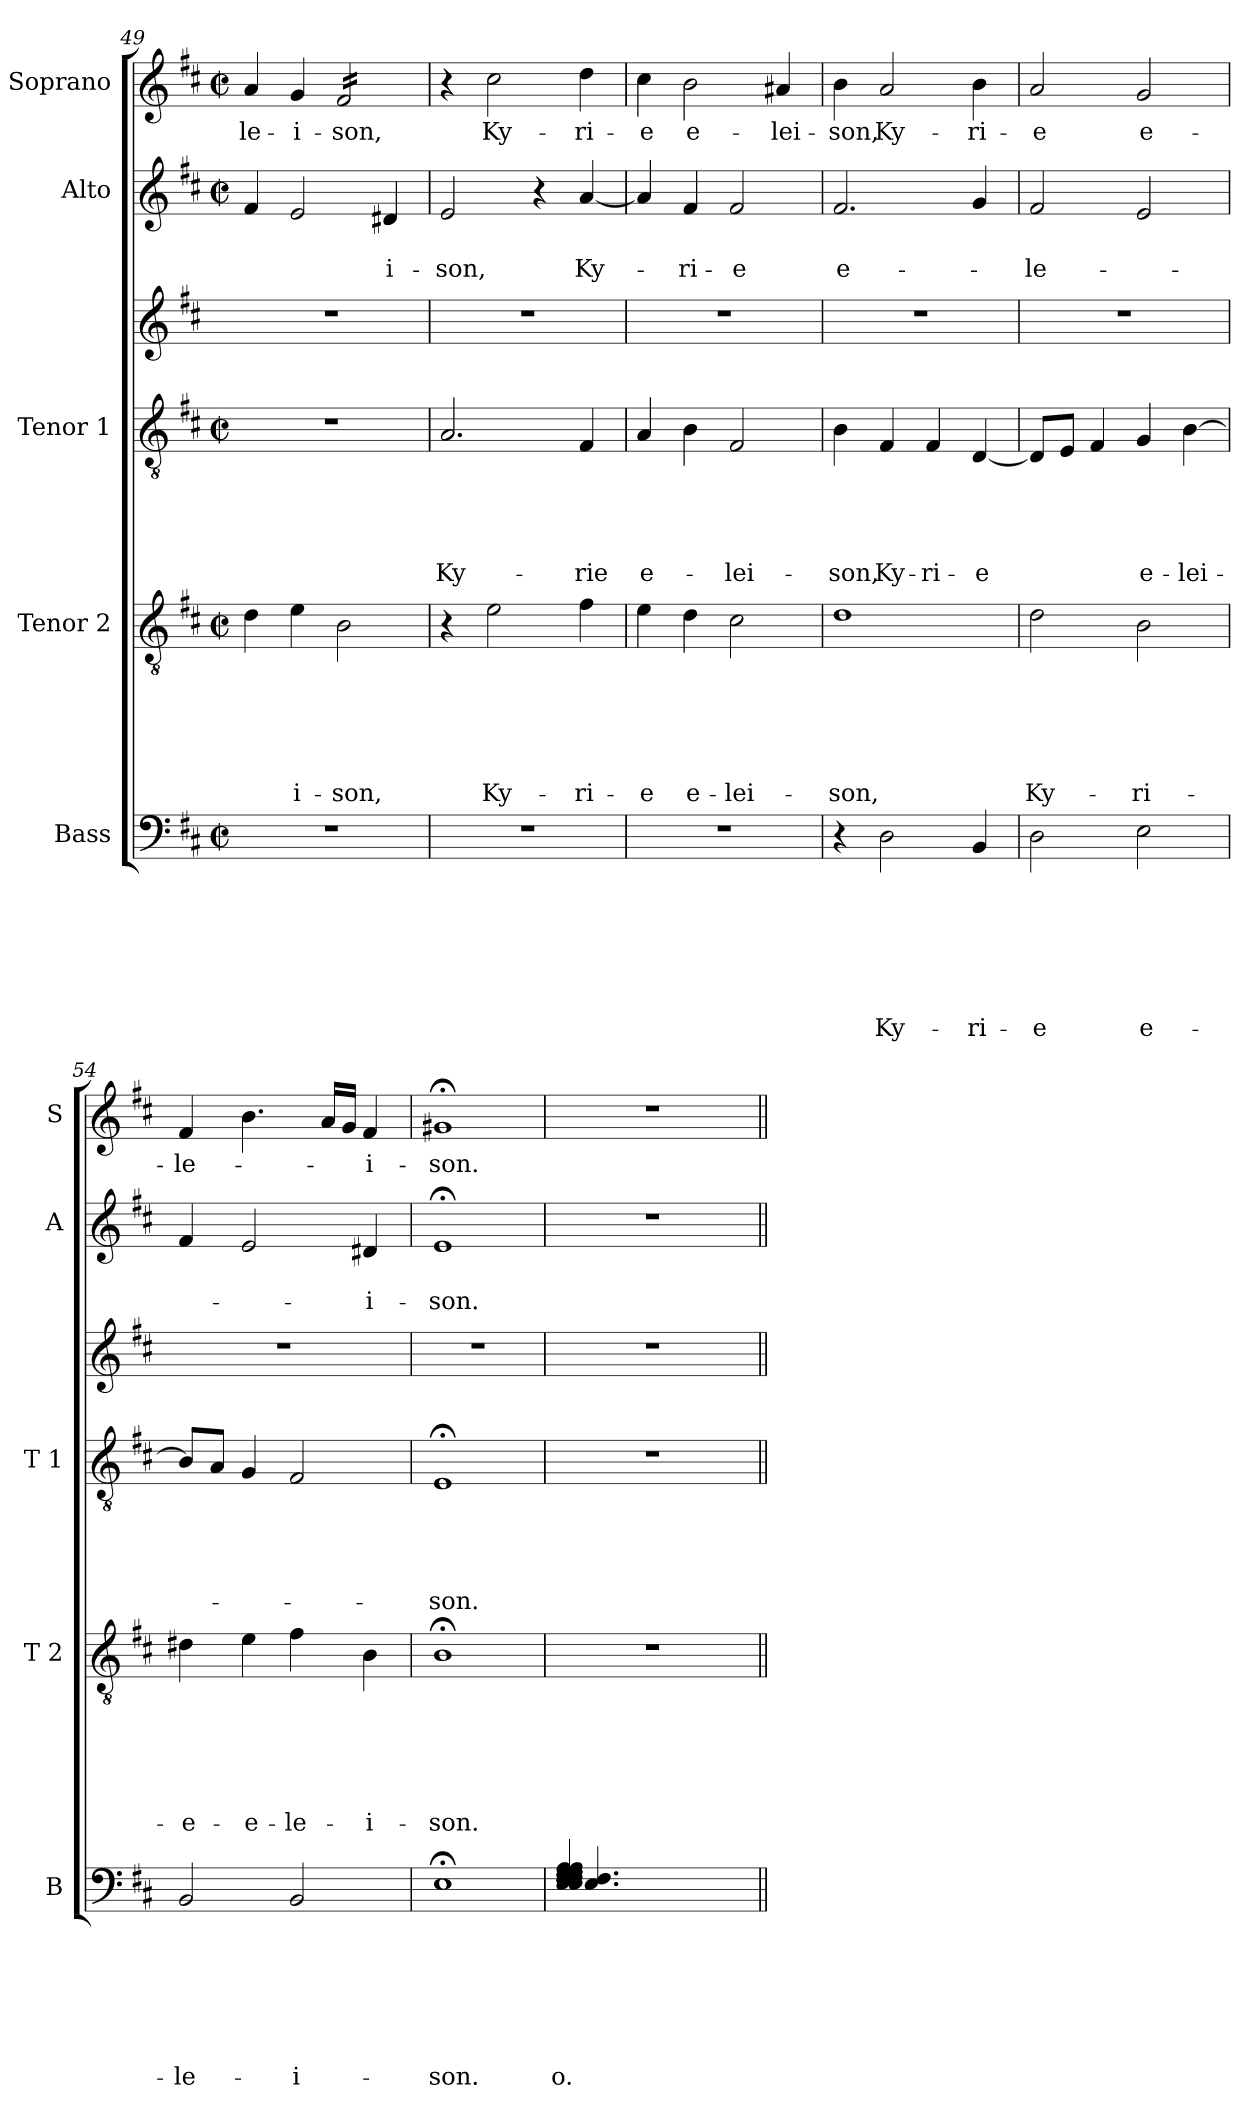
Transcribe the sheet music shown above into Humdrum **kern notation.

**kern	**text	**text	**text	**text	**text	**text	**text	**kern	**text	**text	**text	**text	**text	**text	**kern	**text	**text	**text	**text	**text	**kern	**kern	**text	**text	**kern	**text
*part6	*part6	*part6	*part6	*part6	*part6	*part6	*part6	*part5	*part5	*part5	*part5	*part5	*part5	*part5	*part4	*part4	*part4	*part4	*part4	*part4	*part3	*part2	*part2	*part2	*part1	*part1
*staff6	*staff6	*staff6	*staff6	*staff6	*staff6	*staff6	*staff6	*staff5	*staff5	*staff5	*staff5	*staff5	*staff5	*staff5	*staff4	*staff4	*staff4	*staff4	*staff4	*staff4	*staff3	*staff2	*staff2	*staff2	*staff1	*staff1
*I"Bass	*	*	*	*	*	*	*	*I"Tenor 2	*	*	*	*	*	*	*I"Tenor 1	*	*	*	*	*	*	*I"Alto	*	*	*I"Soprano	*
*I'B	*	*	*	*	*	*	*	*I'T 2	*	*	*	*	*	*	*I'T 1	*	*	*	*	*	*	*I'A	*	*	*I'S	*
*clefF4	*	*	*	*	*	*	*	*clefGv2	*	*	*	*	*	*	*clefGv2	*	*	*	*	*	*clefG2	*clefG2	*	*	*clefG2	*
*k[f#c#]	*	*	*	*	*	*	*	*k[f#c#]	*	*	*	*	*	*	*k[f#c#]	*	*	*	*	*	*k[f#c#]	*k[f#c#]	*	*	*k[f#c#]	*
*D:	*	*	*	*	*	*	*	*D:	*	*	*	*	*	*	*D:	*	*	*	*	*	*D:	*D:	*	*	*D:	*
*M2/2	*	*	*	*	*	*	*	*M2/2	*	*	*	*	*	*	*M2/2	*	*	*	*	*	*	*M2/2	*	*	*M2/2	*
*met(c|)	*	*	*	*	*	*	*	*met(c|)	*	*	*	*	*	*	*met(c|)	*	*	*	*	*	*	*met(c|)	*	*	*met(c|)	*
=49	=49	=49	=49	=49	=49	=49	=49	=49	=49	=49	=49	=49	=49	=49	=49	=49	=49	=49	=49	=49	=49	=49	=49	=49	=49	=49
!	!	!	!	!	!	!	!	!	!	!	!	!	!	!	!	!	!	!	!	!	!	!	!	!	!	!LO:LY:b
1r	.	.	.	.	.	.	.	4d\	.	.	.	.	.	.	1r	.	.	.	.	.	1r	4f#/	.	.	4a/	-le-
!	!	!	!	!	!	!	!	!	!	!	!	!	!	!LO:LY:b	!	!	!	!	!	!	!	!	!	!	!	!LO:LY:b
.	.	.	.	.	.	.	.	4e\	.	.	.	.	.	-i-	.	.	.	.	.	.	.	2e/	.	.	4g/	-i-
!	!	!	!	!	!	!	!	!	!	!	!	!	!	!LO:LY:b	!	!	!	!	!	!	!	!	!	!	!	!LO:LY:b
*	*	*	*	*	*	*	*	*	*	*	*	*	*	*	*	*	*	*	*	*	*	*	*	*	*tremolo	*
.	.	.	.	.	.	.	.	2B\	.	.	.	.	.	-son,	.	.	.	.	.	.	.	.	.	.	16f#/LL	-son,
.	.	.	.	.	.	.	.	.	.	.	.	.	.	.	.	.	.	.	.	.	.	.	.	.	16f#/	.
.	.	.	.	.	.	.	.	.	.	.	.	.	.	.	.	.	.	.	.	.	.	.	.	.	16f#/	.
.	.	.	.	.	.	.	.	.	.	.	.	.	.	.	.	.	.	.	.	.	.	.	.	.	16f#/	.
!	!	!	!	!	!	!	!	!	!	!	!	!	!	!	!	!	!	!	!	!	!	!	!	!LO:LY:b	!	!
.	.	.	.	.	.	.	.	.	.	.	.	.	.	.	.	.	.	.	.	.	.	4d#X/	.	-i-	16f#/	.
.	.	.	.	.	.	.	.	.	.	.	.	.	.	.	.	.	.	.	.	.	.	.	.	.	16f#/	.
.	.	.	.	.	.	.	.	.	.	.	.	.	.	.	.	.	.	.	.	.	.	.	.	.	16f#/	.
.	.	.	.	.	.	.	.	.	.	.	.	.	.	.	.	.	.	.	.	.	.	.	.	.	16f#/JJ	.
*	*	*	*	*	*	*	*	*	*	*	*	*	*	*	*	*	*	*	*	*	*	*	*	*	*Xtremolo	*
!!LO:LB:g=z
=50	=50	=50	=50	=50	=50	=50	=50	=50	=50	=50	=50	=50	=50	=50	=50	=50	=50	=50	=50	=50	=50	=50	=50	=50	=50	=50
!	!	!	!	!	!	!	!	!	!	!	!	!	!	!	!	!	!	!	!	!LO:LY:b	!	!	!	!LO:LY:b	!	!
1r	.	.	.	.	.	.	.	4r	.	.	.	.	.	.	2.A/	.	.	.	.	Ky-	1r	2e/	.	-son,	4r	.
!	!	!	!	!	!	!	!	!	!	!	!	!	!	!LO:LY:b	!	!	!	!	!	!	!	!	!	!	!	!LO:LY:b
.	.	.	.	.	.	.	.	2e\	.	.	.	.	.	Ky-	.	.	.	.	.	.	.	.	.	.	2cc#\	Ky-
.	.	.	.	.	.	.	.	.	.	.	.	.	.	.	.	.	.	.	.	.	.	4r	.	.	.	.
!	!	!	!	!	!	!	!	!	!	!	!	!	!	!LO:LY:b	!	!	!	!	!	!LO:LY:b	!	!	!	!LO:LY:b	!	!LO:LY:b
.	.	.	.	.	.	.	.	4f#\	.	.	.	.	.	-ri-	4F#/	.	.	.	.	-rie	.	[<4a/	.	Ky-	4dd\	-ri-
=51	=51	=51	=51	=51	=51	=51	=51	=51	=51	=51	=51	=51	=51	=51	=51	=51	=51	=51	=51	=51	=51	=51	=51	=51	=51	=51
!	!	!	!	!	!	!	!	!	!	!	!	!	!	!LO:LY:b	!	!	!	!	!	!LO:LY:b	!	!	!	!	!	!LO:LY:b
1r	.	.	.	.	.	.	.	4e\	.	.	.	.	.	-e	4A/	.	.	.	.	e-	1r	4a/]	.	.	4cc#\	-e
!	!	!	!	!	!	!	!	!	!	!	!	!	!	!LO:LY:b	!	!	!	!	!	!	!	!	!	!LO:LY:b	!	!LO:LY:b
.	.	.	.	.	.	.	.	4d\	.	.	.	.	.	e-	4B\	.	.	.	.	.	.	4f#/	.	-ri-	2b\	e-
!	!	!	!	!	!	!	!	!	!	!	!	!	!	!LO:LY:b	!	!	!	!	!	!LO:LY:b	!	!	!	!LO:LY:b	!	!
.	.	.	.	.	.	.	.	2c#\	.	.	.	.	.	-lei-	2F#/	.	.	.	.	-lei-	.	2f#/	.	-e	.	.
!	!	!	!	!	!	!	!	!	!	!	!	!	!	!	!	!	!	!	!	!	!	!	!	!	!	!LO:LY:b
.	.	.	.	.	.	.	.	.	.	.	.	.	.	.	.	.	.	.	.	.	.	.	.	.	4a#X/	-lei-
=52	=52	=52	=52	=52	=52	=52	=52	=52	=52	=52	=52	=52	=52	=52	=52	=52	=52	=52	=52	=52	=52	=52	=52	=52	=52	=52
!	!	!	!	!	!	!	!	!	!	!	!	!	!	!LO:LY:b	!	!	!	!	!	!LO:LY:b	!	!	!	!LO:LY:b	!	!LO:LY:b
4r	.	.	.	.	.	.	.	1d	.	.	.	.	.	-son,	4B\	.	.	.	.	-son,	1r	2.f#/	.	e-	4b\	-son,
!	!	!	!	!	!	!	!LO:LY:b	!	!	!	!	!	!	!	!	!	!	!	!	!LO:LY:b	!	!	!	!	!	!LO:LY:b
2D\	.	.	.	.	.	.	Ky-	.	.	.	.	.	.	.	4F#/	.	.	.	.	Ky-	.	.	.	.	2a/	Ky-
!	!	!	!	!	!	!	!	!	!	!	!	!	!	!	!	!	!	!	!	!LO:LY:b	!	!	!	!	!	!
.	.	.	.	.	.	.	.	.	.	.	.	.	.	.	4F#/	.	.	.	.	-ri-	.	.	.	.	.	.
!	!	!	!	!	!	!	!LO:LY:b	!	!	!	!	!	!	!	!	!	!	!	!	!LO:LY:b:rj	!	!	!	!	!	!LO:LY:b
4BB/	.	.	.	.	.	.	-ri-	.	.	.	.	.	.	.	[<4D/	.	.	.	.	-e	.	4g/	.	.	4b\	-ri-
=53	=53	=53	=53	=53	=53	=53	=53	=53	=53	=53	=53	=53	=53	=53	=53	=53	=53	=53	=53	=53	=53	=53	=53	=53	=53	=53
!	!	!	!	!	!	!	!LO:LY:b	!	!	!	!	!	!	!LO:LY:b	!	!	!	!	!	!	!	!	!	!LO:LY:b	!	!LO:LY:b
2D\	.	.	.	.	.	.	-e	2d\	.	.	.	.	.	Ky-	8D/L]	.	.	.	.	.	1r	2f#/	.	-le-	2a/	-e
.	.	.	.	.	.	.	.	.	.	.	.	.	.	.	8E/J	.	.	.	.	.	.	.	.	.	.	.
.	.	.	.	.	.	.	.	.	.	.	.	.	.	.	4F#/	.	.	.	.	.	.	.	.	.	.	.
!	!	!	!	!	!	!	!LO:LY:b	!	!	!	!	!	!	!LO:LY:b	!	!	!	!	!	!LO:LY:b	!	!	!	!	!	!LO:LY:b
2E\	.	.	.	.	.	.	e-	2B\	.	.	.	.	.	-ri-	4G/	.	.	.	.	e-	.	2e/	.	.	2g/	e-
!	!	!	!	!	!	!	!	!	!	!	!	!	!	!	!	!	!	!	!	!LO:LY:b	!	!	!	!	!	!
.	.	.	.	.	.	.	.	.	.	.	.	.	.	.	[>4B\	.	.	.	.	-lei-	.	.	.	.	.	.
=54	=54	=54	=54	=54	=54	=54	=54	=54	=54	=54	=54	=54	=54	=54	=54	=54	=54	=54	=54	=54	=54	=54	=54	=54	=54	=54
!	!	!	!	!	!	!	!LO:LY:b	!	!	!	!	!	!	!LO:LY:b	!	!	!	!	!	!	!	!	!	!	!	!LO:LY:b
2BB/	.	.	.	.	.	.	-le-	4d#X\	.	.	.	.	.	-e-	8B/L]	.	.	.	.	.	1r	4f#/	.	.	4f#/	-le-
.	.	.	.	.	.	.	.	.	.	.	.	.	.	.	8A/J	.	.	.	.	.	.	.	.	.	.	.
!	!	!	!	!	!	!	!	!	!	!	!	!	!	!LO:LY:b	!	!	!	!	!	!	!	!	!	!	!	!
.	.	.	.	.	.	.	.	4e\	.	.	.	.	.	-e-	4G/	.	.	.	.	.	.	2e/	.	.	4.b\	.
!	!	!	!	!	!	!	!LO:LY:b	!	!	!	!	!	!	!LO:LY:b	!	!	!	!	!	!	!	!	!	!	!	!
2BB/	.	.	.	.	.	.	-i-	4f#\	.	.	.	.	.	-le-	2F#/	.	.	.	.	.	.	.	.	.	.	.
.	.	.	.	.	.	.	.	.	.	.	.	.	.	.	.	.	.	.	.	.	.	.	.	.	16a/LL	.
.	.	.	.	.	.	.	.	.	.	.	.	.	.	.	.	.	.	.	.	.	.	.	.	.	16g/JJ	.
!	!	!	!	!	!	!	!	!	!	!	!	!	!	!LO:LY:b	!	!	!	!	!	!	!	!	!	!LO:LY:b	!	!LO:LY:b
.	.	.	.	.	.	.	.	4B\	.	.	.	.	.	-i-	.	.	.	.	.	.	.	4d#X/	.	-i-	4f#/	-i-
=55	=55	=55	=55	=55	=55	=55	=55	=55	=55	=55	=55	=55	=55	=55	=55	=55	=55	=55	=55	=55	=55	=55	=55	=55	=55	=55
!	!	!	!	!	!	!	!LO:LY:b	!	!	!	!	!	!	!LO:LY:b	!	!	!	!	!	!LO:LY:b	!	!	!	!LO:LY:b	!	!LO:LY:b
1E;<	.	.	.	.	.	.	-son.	1B;<	.	.	.	.	.	-son.	1E;	.	.	.	.	-son.	1r	1e;	.	-son.	1g#X;	-son.
!!LO:PB:g=z
=56!	=56!	=56!	=56!	=56!	=56!	=56!	=56!	=56!	=56!	=56!	=56!	=56!	=56!	=56!	=56!	=56!	=56!	=56!	=56!	=56!	=56!	=56!	=56!	=56!	=56!	=56!
!LO:N:n=1:head=solid	!	!	!	!	!	!	!	!	!	!	!	!	!	!	!	!	!	!	!	!	!	!	!	!	!	!
!LO:N:n=2:head=solid	!	!	!	!	!	!	!	!	!	!	!	!	!	!	!	!	!	!	!	!	!	!	!	!	!	!
!LO:N:n=3:head=solid	!	!	!	!	!	!	!	!	!	!	!	!	!	!	!	!	!	!	!	!	!	!	!	!	!	!
!LO:N:n=4:head=solid	!	!	!	!	!	!	!	!	!	!	!	!	!	!	!	!	!	!	!	!	!	!	!	!	!	!
!LO:N:n=5:head=solid	!	!	!	!	!	!	!	!	!	!	!	!	!	!	!	!	!	!	!	!	!	!	!	!	!	!
!LO:N:n=6:head=solid	!	!	!	!	!	!	!	!	!	!	!	!	!	!	!	!	!	!	!	!	!	!	!	!	!	!
!LO:N:n=7:head=solid	!	!	!	!	!	!	!	!	!	!	!	!	!	!	!	!	!	!	!	!	!	!	!	!	!	!
!LO:N:n=8:head=solid	!	!	!	!	!	!	!	!	!	!	!	!	!	!	!	!	!	!	!	!	!	!	!	!	!	!
!LO:N:n=9:head=solid	!	!	!	!	!	!	!	!	!	!	!	!	!	!	!	!	!	!	!	!	!	!	!	!	!	!
!LO:N:n=10:head=solid	!	!	!	!	!	!	!	!	!	!	!	!	!	!	!	!	!	!	!	!	!	!	!	!	!	!
*^	*	*	*	*	*	*	*	*	*	*	*	*	*	*	*	*	*	*	*	*	*	*	*	*	*	*
!LO:N:n=11:head=solid	!LO:N:n=1:head=solid	!	!	!	!	!	!	!LO:LY:b	!	!	!	!	!	!	!	!	!	!	!	!	!	!	!	!	!	!	!
!	!LO:N:n=2:head=solid	!	!	!	!	!	!	!LO:LY:b	!	!	!	!	!	!	!	!	!	!	!	!	!	!	!	!	!	!	!
4E/ 4E/ 4F#/ 4F#/ 4F#/ 4G/ 4G/ 4G/ 4G/ 4A/ 4A/	4.E/ 4.F#/	.	.	.	.	.	.	-o.	1r	.	.	.	.	.	.	1r	.	.	.	.	.	1r	1r	.	.	1r	.
2ryy	.	.	.	.	.	.	.	.	.	.	.	.	.	.	.	.	.	.	.	.	.	.	.	.	.	.	.
.	2ryy	.	.	.	.	.	.	.	.	.	.	.	.	.	.	.	.	.	.	.	.	.	.	.	.	.	.
8ryy	.	.	.	.	.	.	.	.	.	.	.	.	.	.	.	.	.	.	.	.	.	.	.	.	.	.	.
8ryy	8ryy	.	.	.	.	.	.	.	.	.	.	.	.	.	.	.	.	.	.	.	.	.	.	.	.	.	.
*v	*v	*	*	*	*	*	*	*	*	*	*	*	*	*	*	*	*	*	*	*	*	*	*	*	*	*	*
=||	=||	=||	=||	=||	=||	=||	=||	=||	=||	=||	=||	=||	=||	=||	=||	=||	=||	=||	=||	=||	=||	=||	=||	=||	=||	=||
*-	*-	*-	*-	*-	*-	*-	*-	*-	*-	*-	*-	*-	*-	*-	*-	*-	*-	*-	*-	*-	*-	*-	*-	*-	*-	*-
